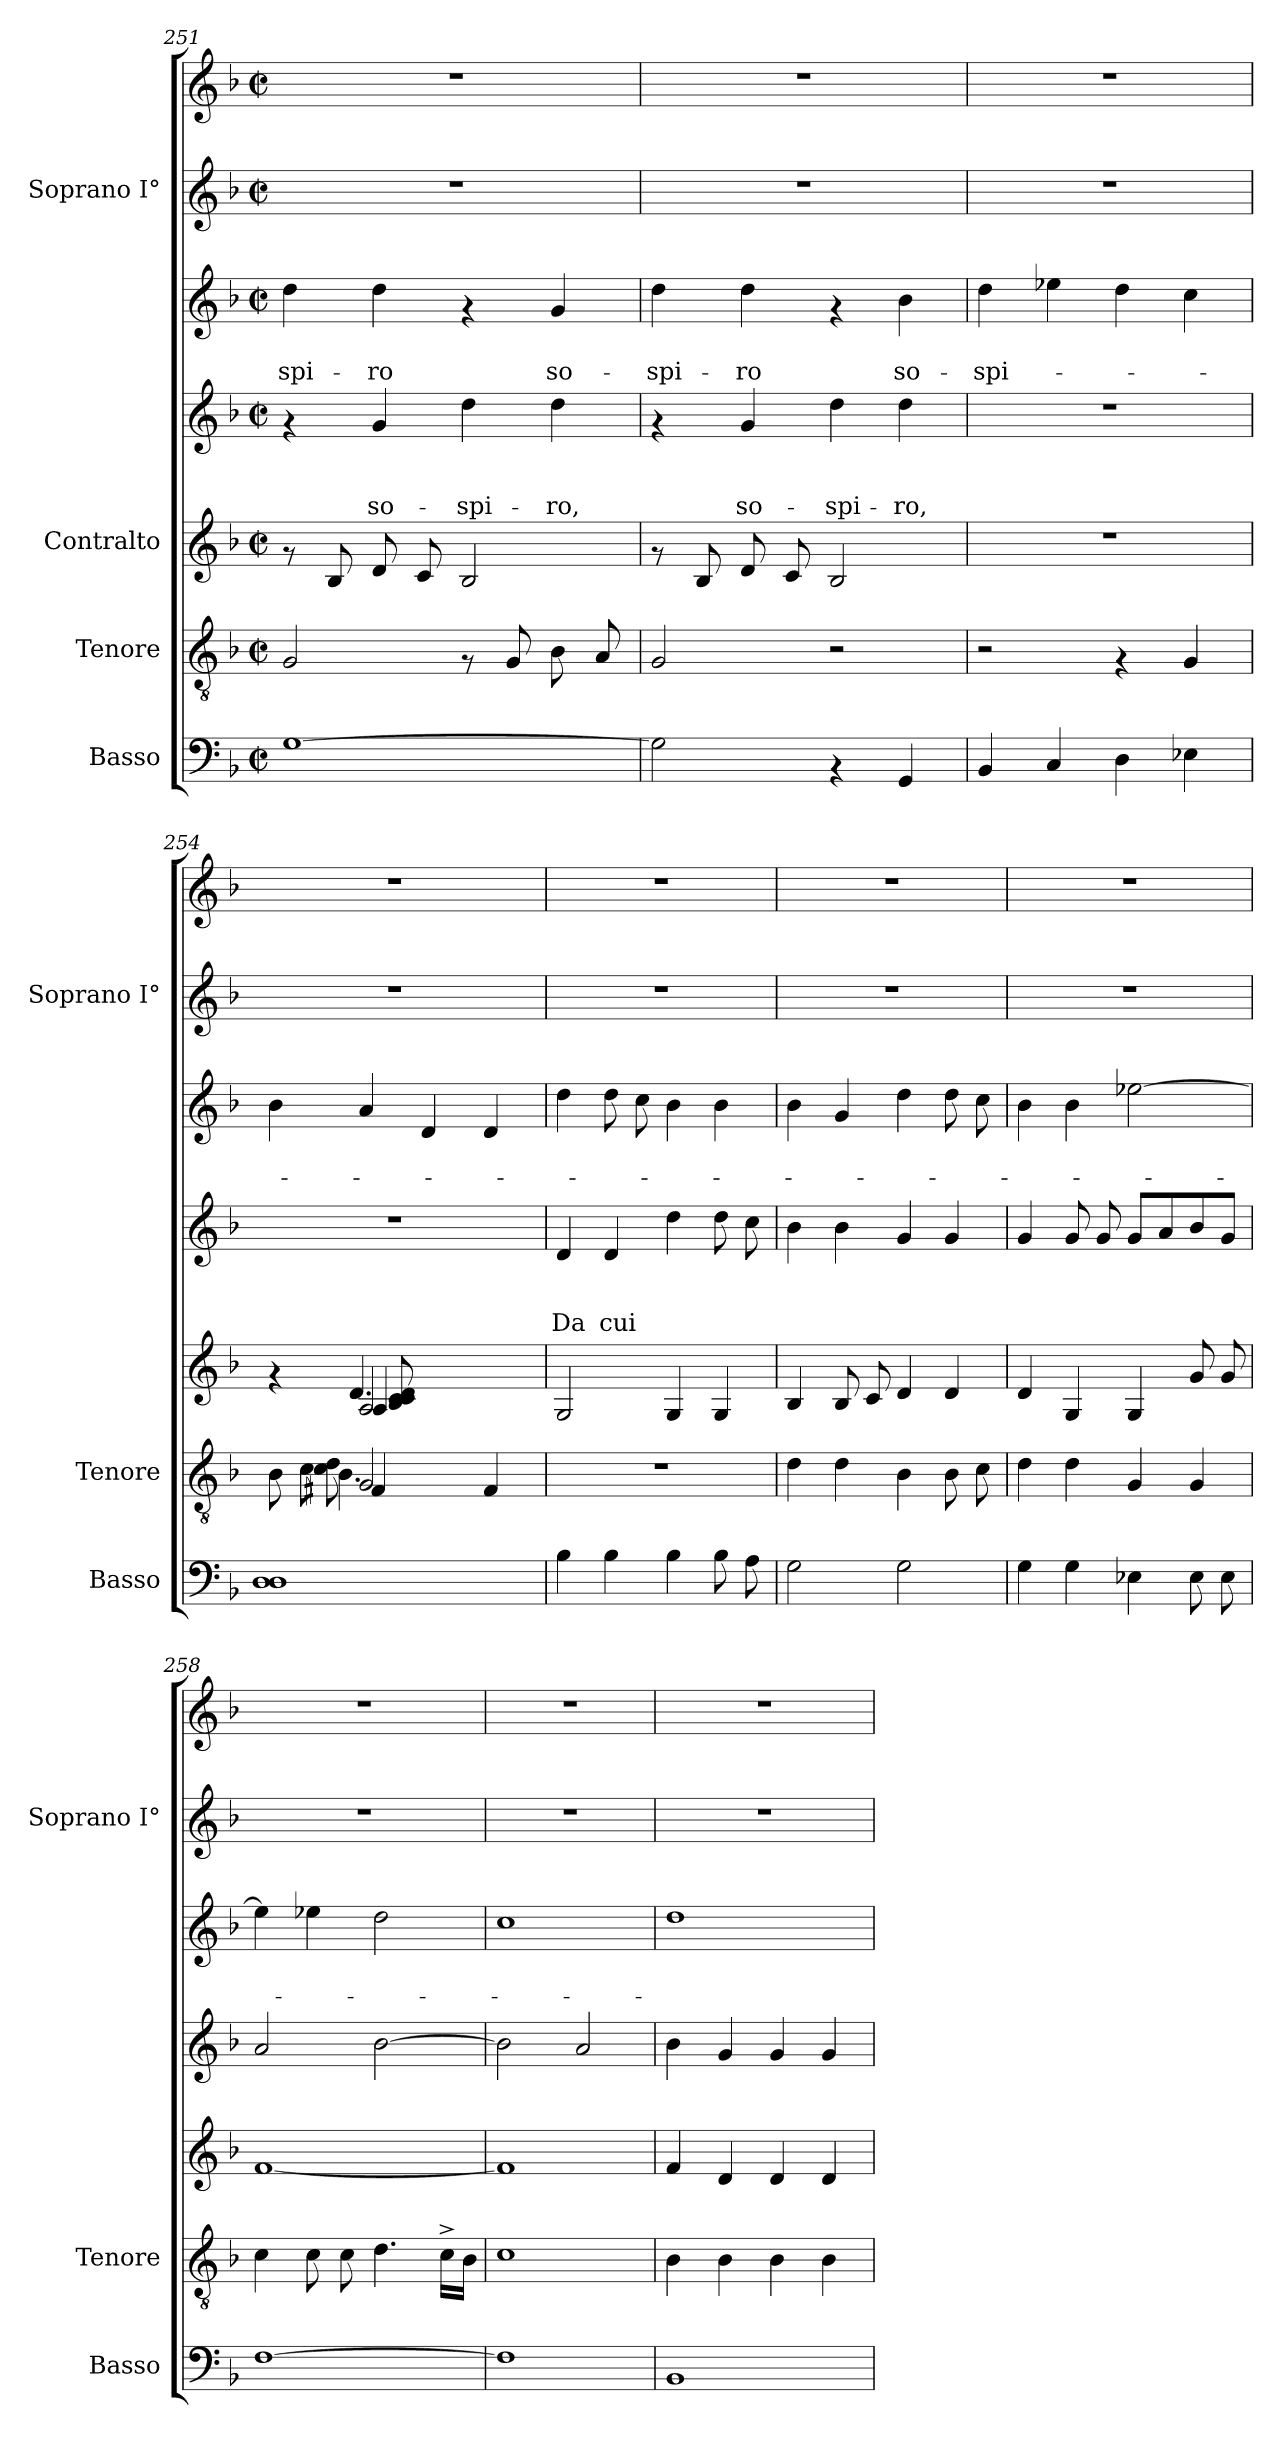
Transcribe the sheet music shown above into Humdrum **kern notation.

**kern	**kern	**kern	**kern	**text	**text	**text	**kern	**text	**text	**kern	**kern
*part6	*part5	*part4	*part3	*part3	*part3	*part3	*part2	*part2	*part2	*part1	*part1
*staff7	*staff6	*staff5	*staff4	*staff4	*staff4	*staff4	*staff3	*staff3	*staff3	*staff2	*staff1
*I"Basso	*I"Tenore	*I"Contralto	*	*	*	*	*	*	*	*I"Soprano I°	*
*I'Basso	*I'Tenore	*	*	*	*	*	*	*	*	*I'Soprano I°	*
*clefF4	*clefGv2	*clefG2	*clefG2	*	*	*	*clefG2	*	*	*clefG2	*clefG2
*k[b-]	*k[b-]	*k[b-]	*k[b-]	*	*	*	*k[b-]	*	*	*k[b-]	*k[b-]
*F:	*F:	*F:	*F:	*	*	*	*F:	*	*	*F:	*F:
*M2/2	*M2/2	*M2/2	*M2/2	*	*	*	*M2/2	*	*	*M2/2	*M2/2
*met(c|)	*met(c|)	*met(c|)	*met(c|)	*	*	*	*met(c|)	*	*	*met(c|)	*met(c|)
=251	=251	=251	=251	=251	=251	=251	=251	=251	=251	=251	=251
!	!	!	!	!	!	!	!	!	!LO:LY:b	!	!
[>1G	2G/	8rf	4rf	.	.	.	4dd\	.	-spi-	1r	1r
.	.	8B-/	.	.	.	.	.	.	.	.	.
!	!	!	!	!	!	!LO:LY:b	!	!	!LO:LY:b	!	!
.	.	8d/	4g/	.	.	so-	4dd\	.	-ro	.	.
.	.	8c/	.	.	.	.	.	.	.	.	.
!	!	!	!	!	!	!LO:LY:b	!	!	!	!	!
.	8rF	2B-/	4dd\	.	.	-spi-	4rf	.	.	.	.
.	8G/	.	.	.	.	.	.	.	.	.	.
!	!	!	!	!	!	!LO:LY:b	!	!	!LO:LY:b	!	!
.	8B-\	.	4dd\	.	.	-ro,	4g/	.	so-	.	.
.	8A/	.	.	.	.	.	.	.	.	.	.
=252	=252	=252	=252	=252	=252	=252	=252	=252	=252	=252	=252
!	!	!	!	!	!	!	!	!	!LO:LY:b	!	!
2G\]	2G/	8rf	4rf	.	.	.	4dd\	.	-spi-	1r	1r
.	.	8B-/	.	.	.	.	.	.	.	.	.
!	!	!	!	!	!	!LO:LY:b	!	!	!LO:LY:b	!	!
.	.	8d/	4g/	.	.	so-	4dd\	.	-ro	.	.
.	.	8c/	.	.	.	.	.	.	.	.	.
!	!	!	!	!	!	!LO:LY:b	!	!	!	!	!
4rAA	2r	2B-/	4dd\	.	.	-spi-	4rf	.	.	.	.
!	!	!	!	!	!	!LO:LY:b	!	!	!LO:LY:b	!	!
4GG/	.	.	4dd\	.	.	-ro,	4b-\	.	so-	.	.
=253	=253	=253	=253	=253	=253	=253	=253	=253	=253	=253	=253
!	!	!	!	!	!	!	!	!	!LO:LY:b	!	!
4BB-/	2r	1r	1r	.	.	.	4dd\	.	-spi-	1r	1r
4C/	.	.	.	.	.	.	4ee-X\	.	.	.	.
4D\	4rF	.	.	.	.	.	4dd\	.	.	.	.
4E-X\	4G/	.	.	.	.	.	4cc\	.	.	.	.
!!LO:PB:g=z
=254	=254	=254	=254	=254	=254	=254	=254	=254	=254	=254	=254
*	*^	*^	*	*	*	*	*	*	*	*	*
*	*	*^	*	*^	*	*	*	*	*	*	*	*	*
*	*	*	*^	*	*	*^	*	*	*	*	*	*	*	*	*
1D 1D	8B-\	4ryy	4ryy	4ryy	4rf	4ryy	4ryy	4ryy	1r	.	.	.	4b-\	.	.	1r	1r
.	8c\	.	.	.	.	.	.	.	.	.	.	.	.	.	.	.	.
.	2G/	4.B-\	4F#X/	8c\ 8d\	(>2A/	4.d/	4A/	8B-/ 8c/ 8c/ 8d/)	.	.	.	.	4a/	.	.	.	.
.	.	.	.	2ryy	.	.	.	4ryy	.	.	.	.	.	.	.	.	.
.	.	.	2ryy	.	.	.	4ryy	.	.	.	.	.	4d/	.	.	.	.
.	.	4.ryy	.	.	.	4ryy	.	4.ryy	.	.	.	.	.	.	.	.	.
.	4F#/	.	.	.	4ryy	.	4ryy	.	.	.	.	.	4d/	.	.	.	.
.	.	.	.	8ryy	.	8ryy	.	.	.	.	.	.	.	.	.	.	.
*	*	*	*	*	*	*v	*v	*v	*	*	*	*	*	*	*	*	*
=255	=255	=255	=255	=255	=255	=255	=255	=255	=255	=255	=255	=255	=255	=255	=255
!	!	!	!	!	!	!	!	!	!	!LO:LY:b	!	!	!	!	!
*	*v	*v	*v	*v	*	*	*	*	*	*	*	*	*	*	*
*	*	*v	*v	*	*	*	*	*	*	*	*	*
4B-\	1r	2G/	4d/	.	.	Da	4dd\	.	.	1r	1r
!	!	!	!	!	!	!LO:LY:b	!	!	!	!	!
4B-\	.	.	4d/	.	.	cui	8dd\	.	.	.	.
.	.	.	.	.	.	.	8cc\	.	.	.	.
4B-\	.	4G/	4dd\	.	.	.	4b-\	.	.	.	.
8B-\	.	4G/	8dd\	.	.	.	4b-\	.	.	.	.
8A\	.	.	8cc\	.	.	.	.	.	.	.	.
=256	=256	=256	=256	=256	=256	=256	=256	=256	=256	=256	=256
2G\	4d\	4B-/	4b-\	.	.	.	4b-\	.	.	1r	1r
.	4d\	8B-/	4b-\	.	.	.	4g/	.	.	.	.
.	.	8c/	.	.	.	.	.	.	.	.	.
2G\	4B-\	4d/	4g/	.	.	.	4dd\	.	.	.	.
.	8B-\	4d/	4g/	.	.	.	8dd\	.	.	.	.
.	8c\	.	.	.	.	.	8cc\	.	.	.	.
=257	=257	=257	=257	=257	=257	=257	=257	=257	=257	=257	=257
4G\	4d\	4d/	4g/	.	.	.	4b-\	.	.	1r	1r
4G\	4d\	4G/	8g/	.	.	.	4b-\	.	.	.	.
.	.	.	8g/	.	.	.	.	.	.	.	.
4E-X\	4G/	4G/	8g/L	.	.	.	[<2ee-X\	.	.	.	.
.	.	.	8a/	.	.	.	.	.	.	.	.
8E-\	4G/	8g/	8b-/	.	.	.	.	.	.	.	.
8E-\	.	8g/	8g/J	.	.	.	.	.	.	.	.
!!LO:LB:g=z
=258	=258	=258	=258	=258	=258	=258	=258	=258	=258	=258	=258
[>1F	4c\	[<1f	2a/	.	.	.	4ee-\]	.	.	1r	1r
.	8c\	.	.	.	.	.	4ee-X\	.	.	.	.
.	8c\	.	.	.	.	.	.	.	.	.	.
.	4.d\	.	[>2b-\	.	.	.	2dd\	.	.	.	.
.	16c^>\LL	.	.	.	.	.	.	.	.	.	.
.	16B-\JJ	.	.	.	.	.	.	.	.	.	.
=259	=259	=259	=259	=259	=259	=259	=259	=259	=259	=259	=259
1F]	1c	1f]	2b-\]	.	.	.	1cc	.	.	1r	1r
.	.	.	2a/	.	.	.	.	.	.	.	.
=260	=260	=260	=260	=260	=260	=260	=260	=260	=260	=260	=260
1BB-	4B-\	4f/	4b-\	.	.	.	1dd	.	.	1r	1r
.	4B-\	4d/	4g/	.	.	.	.	.	.	.	.
.	4B-\	4d/	4g/	.	.	.	.	.	.	.	.
.	4B-\	4d/	4g/	.	.	.	.	.	.	.	.
=	=	=	=	=	=	=	=	=	=	=	=
*-	*-	*-	*-	*-	*-	*-	*-	*-	*-	*-	*-
